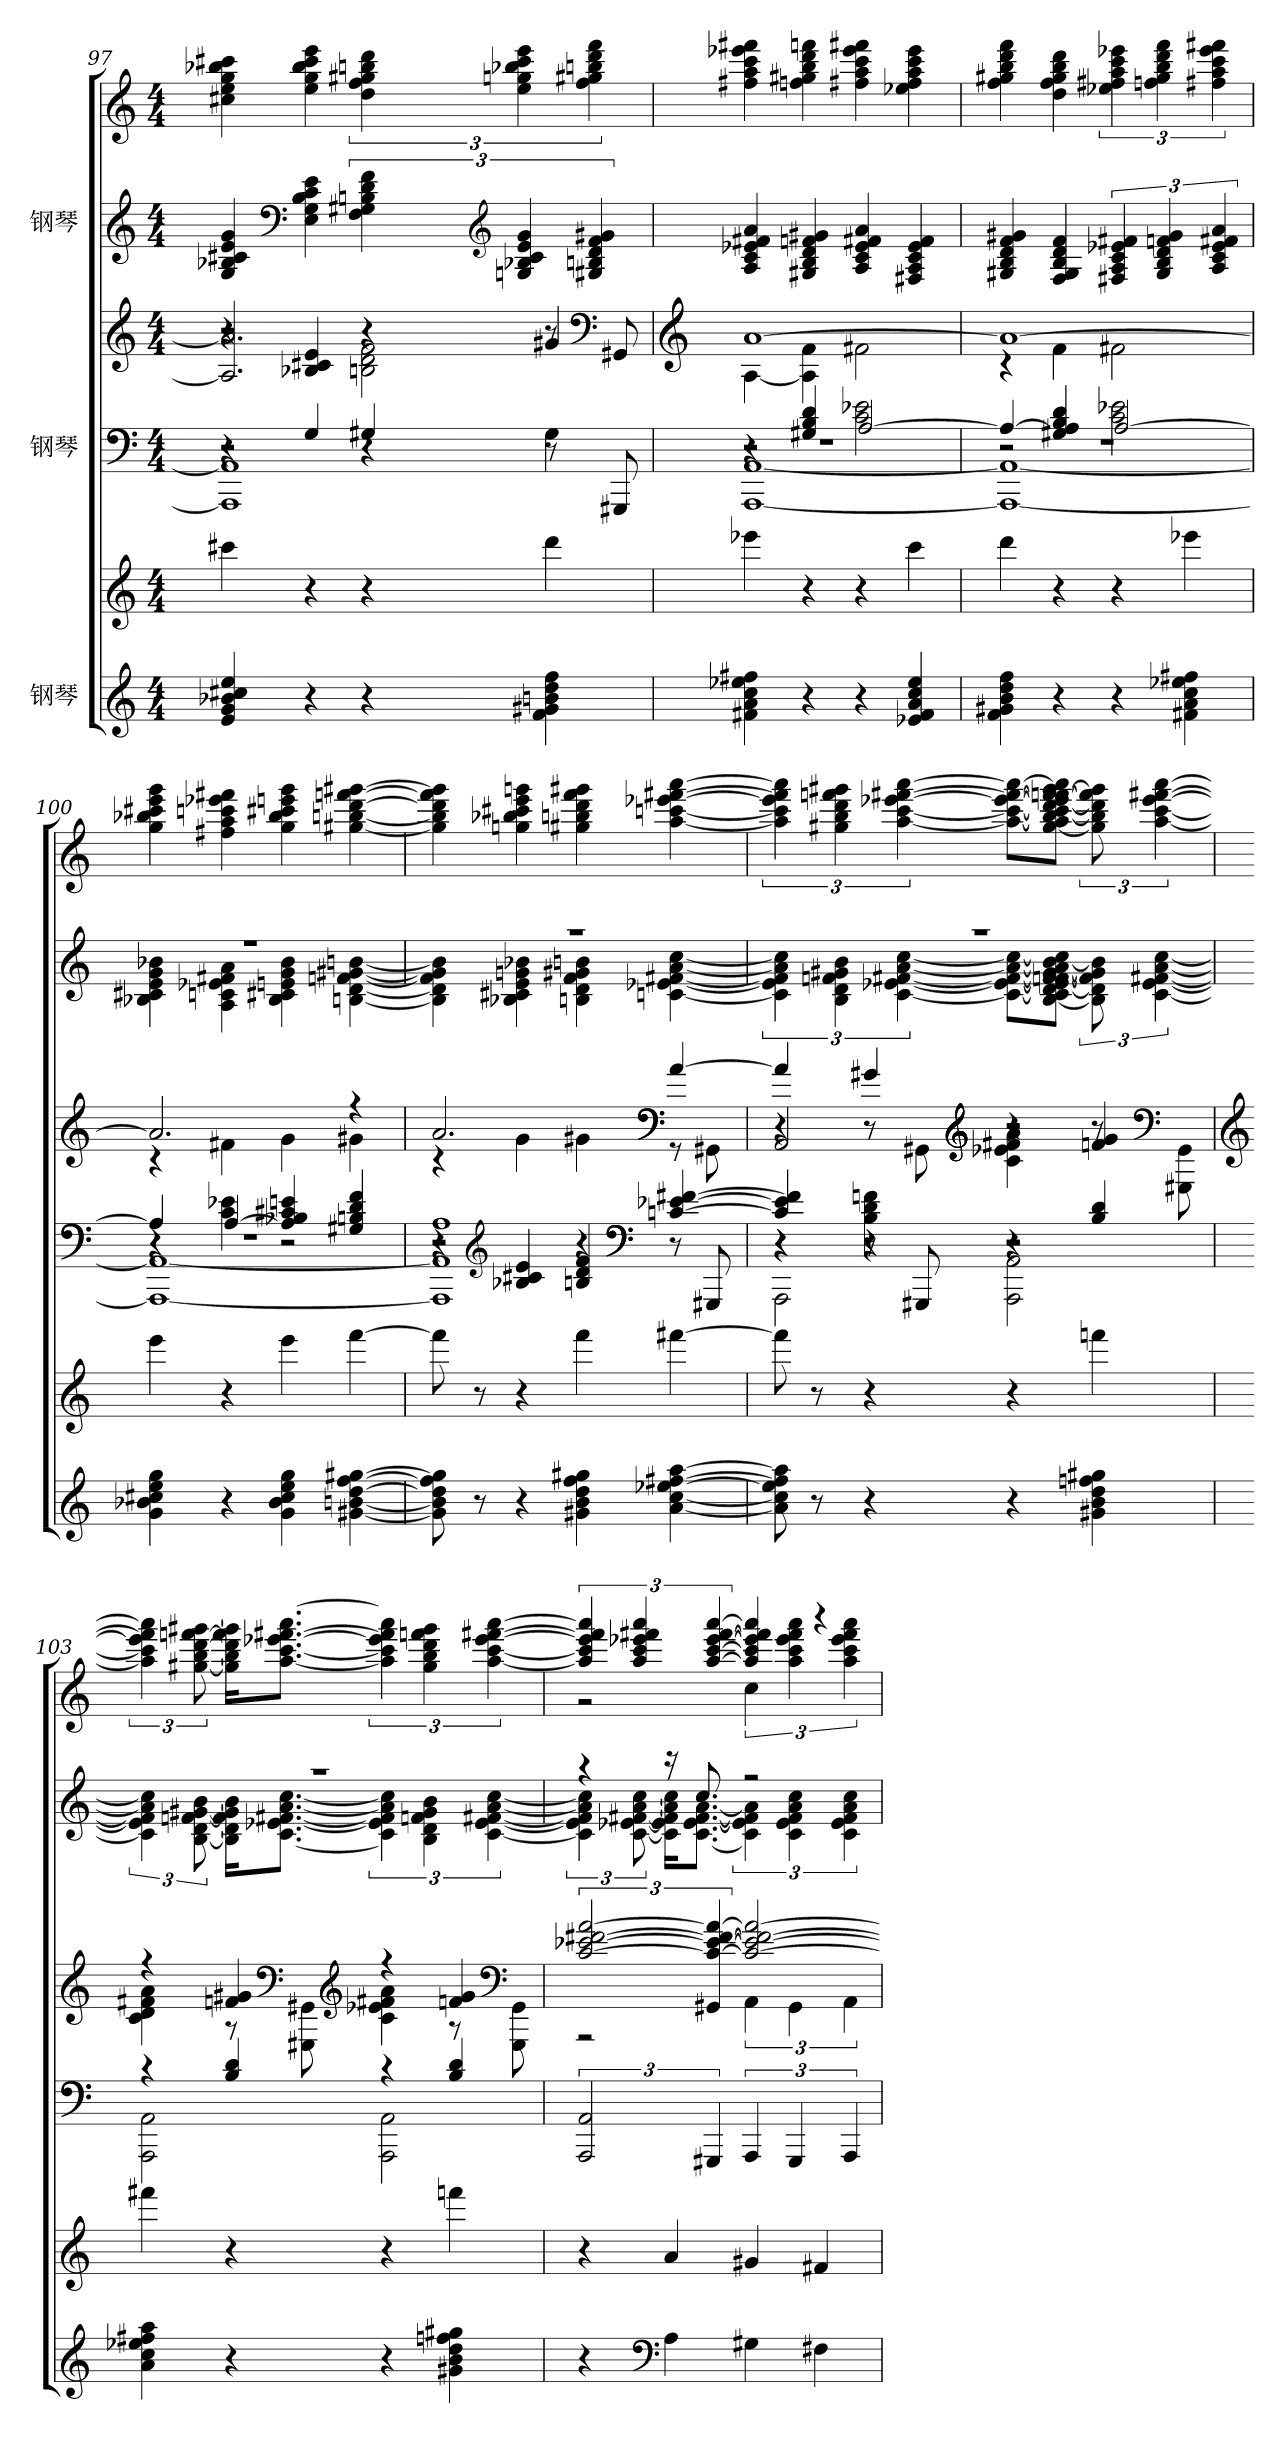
**kern	**kern	**kern	**kern	**kern	**kern
*part3	*part3	*part2	*part2	*part1	*part1
*staff6	*staff5	*staff4	*staff3	*staff2	*staff1
*I"钢琴	*	*I"钢琴	*	*I"钢琴	*
*clefG2	*clefG2	*clefF4	*clefG2	*clefG2	*clefG2
*k[]	*k[]	*k[]	*k[]	*k[]	*k[]
*M4/4	*M4/4	*M4/4	*M4/4	*M4/4	*M4/4
=97	=97	=97	=97	=97	=97
*	*	*^	*^	*	*
*	*	*	*^	*	*^	*	*
4e/ 4g/ 4b-X/ 4cc#X/ 4ee/	4ccc#X\	4r	2r	1AAA] 1AA]	2.A/] 2.a/]	2r	4r	4G/ 4B-X/ 4c#X/ 4e/ 4g/	4cc#X\ 4ee\ 4gg\ 4bb-X\ 4ccc#X\
*	*	*	*	*	*	*	*	*clefF4	*
4r	4r	4G/	.	.	.	.	4B-X/ 4c#X/ 4e/	4E\ 4G\ 4B-\ 4c#\ 4e\	4ee\ 4gg\ 4bb-\ 4ccc#\ 4eee\
4r	4r	4G#X/	4r	.	.	2Bn\ 2d\ 2f\	4r	6F\ 6G#X\ 6Bn\ 6d\ 6f\	6dd\ 6ff\ 6gg#X\ 6bbn\ 6ddd\
*	*	*	*	*	*	*	*	*clefG2	*
.	.	.	.	.	.	.	.	6Gn/ 6B-X/ 6c#/ 6e/ 6g/	6ee\ 6ggn\ 6bb-X\ 6ccc#\ 6eee\
4f\ 4g#X\ 4bn\ 4dd\ 4ff\	4ddd\	8r	4G#\	.	4g#X/	.	8r	.	.
.	.	.	.	.	.	.	.	6G#X/ 6Bn/ 6d/ 6f/ 6g#X/	6ff\ 6gg#X\ 6bbn\ 6ddd\ 6fff\
*	*	*	*	*	*clefF4	*	*	*	*
.	.	8GGG#X/	.	.	.	.	8GG#X/	.	.
*	*	*v	*v	*v	*	*	*	*	*
*	*	*	*v	*v	*v	*	*
!!LO:PB:g=z
=98	=98	=98	=98	=98	=98
*	*	*	*clefG2	*	*
*	*	*^	*^	*	*
*	*	*	*^	*	*	*	*
*	*	*	*	*^	*	*	*	*
4f#X\ 4a\ 4cc\ 4ee-X\ 4ff#X\	4eee-X\	1r	2r	4r	[1AAA [1AA	[1a	[4A\	4A/ 4c/ 4e-X/ 4f#X/ 4a/	4ff#X\ 4aa\ 4ccc\ 4eee-X\ 4fff#X\
4r	4r	.	.	4G#X/ 4B/ 4d/	.	.	4A\] 4f\	4G#X/ 4B/ 4d/ 4fn/ 4g#X/	4ffn\ 4gg#X\ 4bb\ 4ddd\ 4fffn\
4r	4r	.	2c\ 2e-X\	[2A/	.	.	2f#X\	4A/ 4c/ 4e-/ 4f#X/ 4a/	4ff#X\ 4aa\ 4ccc\ 4eee-\ 4fff#X\
4e-X/ 4f#/ 4a/ 4cc/ 4ee-/	4ccc\	.	.	.	.	.	.	4F#X/ 4A/ 4c/ 4e-/ 4f#/	4ee-X\ 4ff#\ 4aa\ 4ccc\ 4eee-\
=99	=99	=99	=99	=99	=99	=99	=99	=99	=99
4f\ 4g#X\ 4b\ 4dd\ 4ff\	4ddd\	1r	2r	4A/_	1AAA_ 1AA_	1a_	4r	4G#X/ 4B/ 4d/ 4f/ 4g#X/	4ff\ 4gg#X\ 4bb\ 4ddd\ 4fff\
4r	4r	.	.	4G#X/ 4A/] 4B/ 4d/	.	.	4f\	4F/ 4G#/ 4B/ 4d/ 4f/	4dd\ 4ff\ 4gg#\ 4bb\ 4ddd\
4r	4r	.	2c\ 2e-X\	[2A/	.	.	2f#X\	6F#X/ 6A/ 6c/ 6e-X/ 6f#X/	6ee-X\ 6ff#X\ 6aa\ 6ccc\ 6eee-X\
.	.	.	.	.	.	.	.	6G#/ 6B/ 6d/ 6fn/ 6g#/	6ffn\ 6gg#\ 6bb\ 6ddd\ 6fff\
4f#X\ 4a\ 4cc\ 4ee-X\ 4ff#X\	4eee-X\	.	.	.	.	.	.	.	.
.	.	.	.	.	.	.	.	6A/ 6c/ 6e-/ 6f#X/ 6a/	6ff#X\ 6aa\ 6ccc\ 6eee-\ 6fff#X\
=100	=100	=100	=100	=100	=100	=100	=100	=100	=100
*	*	*	*	*	*	*	*	*^	*
4g\ 4b-X\ 4cc#X\ 4ee\ 4gg\	4eee\	1r	4r	4A/]	1AAA_ 1AA_	2.a/]	4r	1r	4B-X\ 4c#X\ 4e\ 4g\ 4b-X\	4gg\ 4bb-X\ 4ccc#X\ 4eee\ 4ggg\
4r	4r	.	4c\ 4e-X\	[4A/	.	.	4f#X\	.	4A\ 4cn\ 4e-X\ 4f#X\ 4a\	4ff#X\ 4aa\ 4cccn\ 4eee-X\ 4fff#X\
4g\ 4b-\ 4cc#\ 4ee\ 4gg\	4eee\	.	2r	4A/] 4B-X/ 4c#X/ 4en/	.	.	4g\	.	4B-\ 4c#X\ 4en\ 4g\ 4b-\	4gg\ 4bb-\ 4ccc#X\ 4eeen\ 4ggg\
[4g#X\ [4bn\ [4dd\ [4ff\ [4gg#X\	[4fff\	.	.	4G#X/ 4Bn/ 4d/ 4f/	.	4r	4g#X\	.	[4Bn\ [4d\ [4fn\ [4g#X\ [4bn\	[4gg#X\ [4bbn\ [4ddd\ [4fffn\ [4ggg#X\
!!LO:LB:g=z
=101	=101	=101	=101	=101	=101	=101	=101	=101	=101	=101
8g#\] 8b\] 8dd\] 8ff\] 8gg#\]	8fff\]	2r	1A	4r	1AAA] 1AA]	2.a/	4r	1r	4B\] 4d\] 4f\] 4g#\] 4b\]	4gg#\] 4bb\] 4ddd\] 4fff\] 4ggg#\]
8r	8r	.	.	.	.	.	.	.	.	.
*	*	*clefG2	*	*	*	*	*	*	*	*
4r	4r	.	.	4B-X/ 4c#X/ 4e/	.	.	4g\	.	4B-X\ 4c#X\ 4e\ 4gn\ 4b-X\	4ggn\ 4bb-X\ 4ccc#X\ 4eee\ 4gggn\
4g#X\ 4b\ 4dd\ 4ff\ 4gg#X\	4fff\	4r	.	4Bn/ 4d/ 4f/	.	.	4g#X\	.	4Bn\ 4d\ 4f\ 4g#X\ 4bn\	4gg#X\ 4bbn\ 4ddd\ 4fff\ 4ggg#X\
*	*	*clefF4	*	*	*	*clefF4	*	*	*	*
[4a\ [4cc\ [4ee-X\ [4ff#X\ [4aa\	[4fff#X\	[4cn/ [4e-X/ [4f#X/	.	8r	.	[4a/	8r	.	[4cn\ [4e-X\ [4f#X\ [4a\ [4cc\	[4aa\ [4cccn\ [4eee-X\ [4fff#X\ [4aaa\
.	.	.	.	8GGG#X/	.	.	8GG#X\	.	.	.
=102	=102	=102	=102	=102	=102	=102	=102	=102	=102	=102
*	*	*	*	*	*	*	*^	*	*	*
8a\] 8cc\] 8ee-\] 8ff#\] 8aa\]	8fff#\]	4c/] 4e-/] 4f#/]	4r	4r	2AAA\	4a/]	4r	2AA/	1r	6c\] 6e-\] 6f#\] 6a\] 6cc\]	6aa\] 6ccc\] 6eee-\] 6fff#\] 6aaa\]
8r	8r	.	.	.	.	.	.	.	.	.	.
.	.	.	.	.	.	.	.	.	.	6B\ 6d\ 6fn\ 6g#X\ 6b\	6gg#X\ 6bb\ 6ddd\ 6fffn\ 6ggg#X\
4r	4r	4r	4B\ 4d\ 4fn\	8r	.	4g#X/	8r	.	.	.	.
.	.	.	.	.	.	.	.	.	.	[6c\ [6e-X\ [6f#X\ [6a\ [6cc\	[6aa\ [6ccc\ [6eee-X\ [6fff#X\ [6aaa\
.	.	.	.	8GGG#X/	.	.	8GG#X\	.	.	.	.
*	*	*	*	*	*	*clefG2	*	*	*	*	*
4r	4r	2r	2r	4r	2AAA\ 2AA\	4r	4c\ 4e-X\ 4f#X\ 4a\	2r	.	8c\_ 8e-\_ 8f#\_ 8a\_ 8cc\_L	8aa\_ 8ccc\_ 8eee-\_ 8fff#\_ 8aaa\_L
.	.	.	.	.	.	.	.	.	.	[8B\ 8c\] [8d\ 8e-\] [8fn\ 8f#\] [8g#\ 8a\] [8b\ 8cc\]J	[8gg#\ 8aa\] [8bb\ 8ccc\] [8ddd\ 8eee-\] [8fffn\ 8fff#\] [8ggg#\ 8aaa\]J
4g#X\ 4b\ 4dd\ 4ffn\ 4gg#X\	4fffn\	.	.	4B/ 4d/	.	4fn/ 4g#/	8r	.	.	12B\] 12d\] 12f\] 12g#\] 12b\]	12gg#\] 12bb\] 12ddd\] 12fff\] 12ggg#\]
.	.	.	.	.	.	.	.	.	.	[6c\ [6e-\ [6f#X\ [6a\ [6cc\	[6aa\ [6ccc\ [6eee-\ [6fff#X\ [6aaa\
*	*	*	*	*	*	*clefF4	*	*	*	*	*
.	.	.	.	.	.	.	8GGG#X\ 8GG#\	.	.	.	.
*	*	*v	*v	*v	*v	*	*	*	*	*	*
*	*	*	*v	*v	*v	*	*	*
!!LO:PB:g=z
=103	=103	=103	=103	=103	=103	=103
*	*	*	*clefG2	*	*	*
*	*	*^	*^	*	*	*
4a\ 4cc\ 4ee-X\ 4ff#X\ 4aa\	4fff#X\	4r	2AAA\ 2AA\	4r	4c\ 4d\ 4f#X\ 4a\	1r	6c\] 6e-\] 6f#\] 6a\] 6cc\]	6aa\] 6ccc\] 6eee-\] 6fff#\] 6aaa\]
.	.	.	.	.	.	.	[12B\ [12d\ [12fn\ [12g#X\ [12b\	[12gg#X\ [12bb\ [12ddd\ [12fffn\ [12ggg#X\
4r	4r	4B/ 4d/	.	4fn/ 4g#X/	8r	.	16B\] 16d\] 16f\] 16g#\] 16b\]KL	16gg#\] 16bb\] 16ddd\] 16fff\] 16ggg#\]KL
.	.	.	.	.	.	.	[8.c\ [8.e-X\ [8.f#X\ [8.a\ [8.cc\J	[8.aa\ [8.ccc\ [8.eee-X\ [8.fff#X\ [8.aaa\J
*	*	*	*	*clefF4	*	*	*	*
.	.	.	.	.	8GGG#X\ 8GG#X\	.	.	.
*	*	*	*	*clefG2	*	*	*	*
4r	4r	4r	2AAA\ 2AA\	4r	4c\ 4e-X\ 4f#X\ 4a\	.	6c\] 6e-\] 6f#\] 6a\] 6cc\]	6aa\] 6ccc\] 6eee-\] 6fff#\] 6aaa\]
.	.	.	.	.	.	.	6B\ 6d\ 6fn\ 6g#\ 6b\	6gg#\ 6bb\ 6ddd\ 6fffn\ 6ggg#\
4g#X\ 4b\ 4dd\ 4ffn\ 4gg#X\	4fffn\	4B/ 4d/	.	4fn/ 4g#/	8r	.	.	.
.	.	.	.	.	.	.	[6c\ [6e-\ [6f#X\ [6a\ [6cc\	[6aa\ [6ccc\ [6eee-\ [6fff#X\ [6aaa\
*	*	*	*	*clefF4	*	*	*	*
.	.	.	.	.	8GGG#\ 8GG#\	.	.	.
*	*	*v	*v	*	*	*	*	*
!!LO:LB:g=z
=104	=104	=104	=104	=104	=104	=104	=104
*	*	*	*	*	*	*	*^
4r	4r	3AAA/ 3AA/	[3c/ [3e-X/ [3f#X/ [3a/	2r	4r	6c\] 6e-\] 6f#\] 6a\] 6cc\]	6aa/] 6ccc/] 6eee-/] 6fff#/] 6aaa/]	2r
.	.	.	.	.	.	[12c\ [12e-X\ [12f#X\ [12a\ [12cc\	6aa/ 6ccc/ 6eee-X/ 6fff#X/ 6aaa/	.
*clefF4	*	*	*	*	*	*	*	*
4A\	4a/	.	.	.	16r	16c\] 16e-\] 16f#\] 16a\] 16cc\]KL	.	.
.	.	.	.	.	8.cc/	[8.c\ [8.e-\ [8.f#\ [8.a\J	.	.
.	.	6GGG#X/	6GG#X/ 6c/_ 6e-/_ 6f#/_ 6a/_	.	.	.	[6aa/ [6ccc/ [6eee-/ [6fff#/ [6aaa/	.
4G#X\	4g#X/	6AAA/	2c/_ 2e-/_ 2f#/_ 2a/_	6AA\	2r	6c\] 6e-\] 6f#\] 6a\]	4aa/] 4ccc/] 4eee-/] 4fff#/] 4aaa/]	6cc\
.	.	6GGG#/	.	6GG#\	.	6c\ 6e-\ 6f#\ 6a\ 6cc\	.	6aa\ 6ccc\ 6eee-\ 6fff#\ 6aaa\
4F#X\	4f#X/	.	.	.	.	.	4r	.
.	.	6AAA/	.	6AA\	.	6c\ 6e-\ 6f#\ 6a\ 6cc\	.	6aa\ 6ccc\ 6eee-\ 6fff#\ 6aaa\
*	*	*	*v	*v	*	*	*	*
*	*	*	*	*v	*v	*	*
*	*	*	*	*	*v	*v
=	=	=	=	=	=
*-	*-	*-	*-	*-	*-
